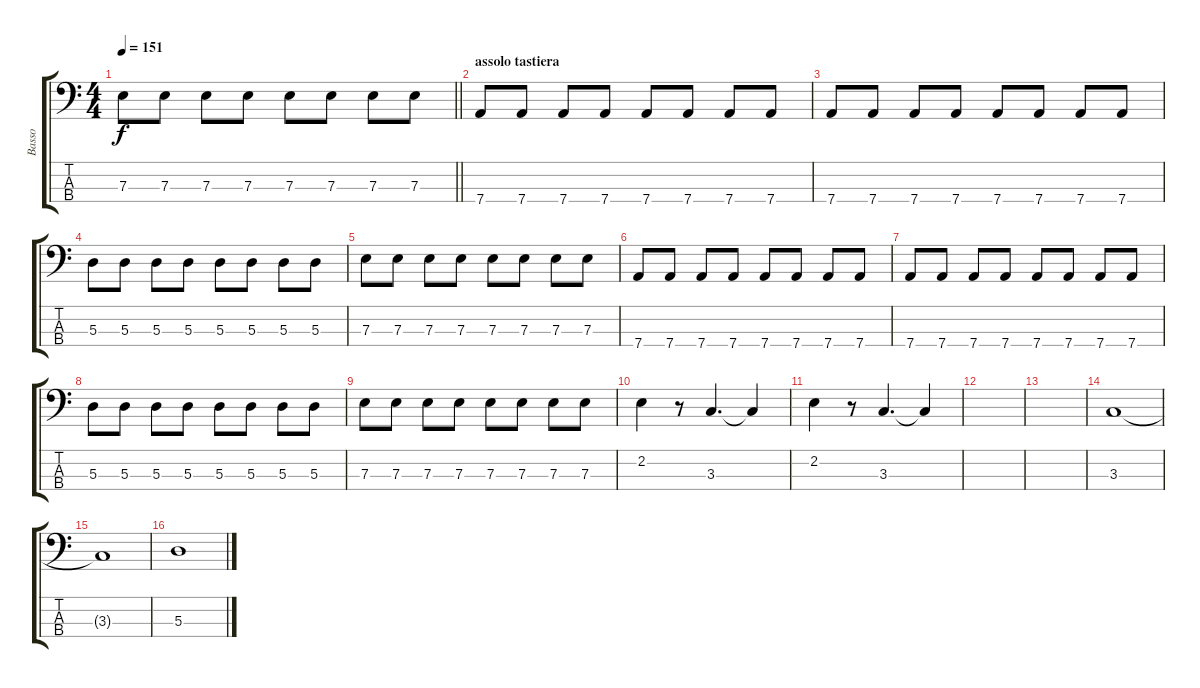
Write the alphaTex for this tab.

\track ("Basso" "Basso") {instrument electricbassfinger}
\staff {score tabs}
\tuning (G2 D2 A1 D1) {hide}
\ts (4 4)
\tempo 151
\clef f4
\barLineRight lightlight
\ks c
7.3.8{dy f} 7.3.8 7.3.8 7.3.8 7.3.8 7.3.8 7.3.8 7.3.8 |
\section ("" "assolo tastiera")
7.4.8 7.4.8 7.4.8 7.4.8 7.4.8 7.4.8 7.4.8 7.4.8 |
7.4.8 7.4.8 7.4.8 7.4.8 7.4.8 7.4.8 7.4.8 7.4.8 |
5.3.8 5.3.8 5.3.8 5.3.8 5.3.8 5.3.8 5.3.8 5.3.8 |
7.3.8 7.3.8 7.3.8 7.3.8 7.3.8 7.3.8 7.3.8 7.3.8 |
7.4.8 7.4.8 7.4.8 7.4.8 7.4.8 7.4.8 7.4.8 7.4.8 |
7.4.8 7.4.8 7.4.8 7.4.8 7.4.8 7.4.8 7.4.8 7.4.8 |
5.3.8 5.3.8 5.3.8 5.3.8 5.3.8 5.3.8 5.3.8 5.3.8 |
7.3.8 7.3.8 7.3.8 7.3.8 7.3.8 7.3.8 7.3.8 7.3.8 |
2.2.4 r.8 3.3.4{d} 3.3{t}.4 |
2.2.4 r.8 3.3.4{d} 3.3{t}.4 |
|
|
3.3.1 |
3.3{t}.1 |
5.3.1
